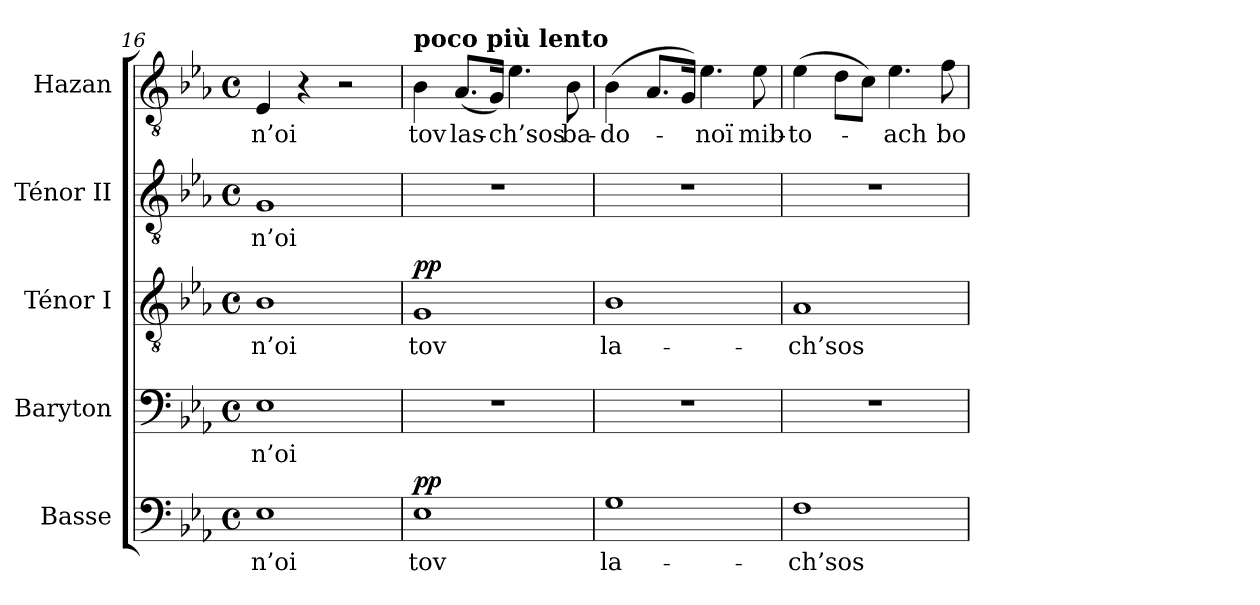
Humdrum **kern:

**kern	**text	**dynam	**kern	**text	**kern	**text	**dynam	**kern	**text	**kern	**text
*part5	*part5	*part5	*part4	*part4	*part3	*part3	*part3	*part2	*part2	*part1	*part1
*staff5	*staff5	*staff5	*staff4	*staff4	*staff3	*staff3	*staff3	*staff2	*staff2	*staff1	*staff1
*I"Basse	*	*	*I"Baryton	*	*I"Ténor I	*	*	*I"Ténor II	*	*I"Hazan	*
*I'B.	*	*	*I'Bar.	*	*I'T. I	*	*	*I'T. II	*	*I'H.	*
*clefF4	*	*	*clefF4	*	*clefGv2	*	*	*clefGv2	*	*clefGv2	*
*	*	*	*	*	*ITrd7c12	*	*	*ITrd7c12	*	*ITrd7c12	*
*k[b-e-a-]	*	*	*k[b-e-a-]	*	*k[b-e-a-]	*	*	*k[b-e-a-]	*	*k[b-e-a-]	*
*E-:	*	*	*E-:	*	*E-:	*	*	*E-:	*	*E-:	*
*M4/4	*	*	*M4/4	*	*M4/4	*	*	*M4/4	*	*M4/4	*
*met(c)	*	*	*met(c)	*	*met(c)	*	*	*met(c)	*	*met(c)	*
=16	=16	=16	=16	=16	=16	=16	=16	=16	=16	=16	=16
!	!LO:LY:b:color=#000000	!	!	!	!	!	!	!	!	!	!
!	!	!	!	!LO:LY:b:color=#000000	!	!	!	!	!	!	!
!	!	!	!	!	!	!LO:LY:b:color=#000000	!	!	!	!	!
!	!	!	!	!	!	!	!	!	!LO:LY:b:color=#000000	!	!
!	!	!	!	!	!	!	!	!	!	!	!LO:LY:b:color=#000000
1E-i	-n’oi	.	1E-i	-n’oi	1BB-i	-n’oi	.	1GGi	-n’oi	4EE-i/	-n’oi
.	.	.	.	.	.	.	.	.	.	4r	.
.	.	.	.	.	.	.	.	.	.	2r	.
!!LO:LB:g=z
=17	=17	=17	=17	=17	=17	=17	=17	=17	=17	=17	=17
!	!LO:LY:b:color=#000000	!	!	!	!	!	!	!	!	!	!
!	!	!	!	!	!	!LO:LY:b:color=#000000	!	!	!	!	!
!	!	!	!	!	!	!	!	!	!	!LO:TX:a:B:t=poco più lento	!
!	!	!	!	!	!	!	!	!	!	!	!LO:LY:b:color=#000000
1E-i	tov	pp	1r	.	1GGi	tov	pp	1r	.	4BB-i\	tov
!	!	!	!	!	!	!	!	!	!	!	!LO:LY:b:color=#000000
.	.	.	.	.	.	.	.	.	.	(8.AA-i/L	las-
.	.	.	.	.	.	.	.	.	.	16GGi/Jk)	.
!	!	!	!	!	!	!	!	!	!	!	!LO:LY:b:color=#000000
.	.	.	.	.	.	.	.	.	.	4.E-i\	-ch’sos
!	!	!	!	!	!	!	!	!	!	!	!LO:LY:b:color=#000000
.	.	.	.	.	.	.	.	.	.	8BB-i\	ba-
=18	=18	=18	=18	=18	=18	=18	=18	=18	=18	=18	=18
!	!LO:LY:b:color=#000000	!	!	!	!	!	!	!	!	!	!
!	!	!	!	!	!	!LO:LY:b:color=#000000	!	!	!	!	!
!	!	!	!	!	!	!	!	!	!	!	!LO:LY:b:color=#000000
1Gi	la-	.	1r	.	1BB-i	la-	.	1r	.	(4BB-i\	-do-
.	.	.	.	.	.	.	.	.	.	8.AA-i/L	.
.	.	.	.	.	.	.	.	.	.	16GGi/Jk)	.
!	!	!	!	!	!	!	!	!	!	!	!LO:LY:b:color=#000000
.	.	.	.	.	.	.	.	.	.	4.E-i\	-noï
!	!	!	!	!	!	!	!	!	!	!	!LO:LY:b:color=#000000
.	.	.	.	.	.	.	.	.	.	8E-i\	mib-
=19	=19	=19	=19	=19	=19	=19	=19	=19	=19	=19	=19
!	!LO:LY:b:color=#000000	!	!	!	!	!	!	!	!	!	!
!	!	!	!	!	!	!LO:LY:b:color=#000000	!	!	!	!	!
!	!	!	!	!	!	!	!	!	!	!	!LO:LY:b:color=#000000
1Fi	-ch’sos	.	1r	.	1AA-i	-ch’sos	.	1r	.	(4E-i\	-to-
.	.	.	.	.	.	.	.	.	.	8Di\L	.
.	.	.	.	.	.	.	.	.	.	8Ci\J)	.
!	!	!	!	!	!	!	!	!	!	!	!LO:LY:b:color=#000000
.	.	.	.	.	.	.	.	.	.	4.E-i\	-ach
!	!	!	!	!	!	!	!	!	!	!	!LO:LY:b:color=#000000
.	.	.	.	.	.	.	.	.	.	8Fi\	bo-
=	=	=	=	=	=	=	=	=	=	=	=
*-	*-	*-	*-	*-	*-	*-	*-	*-	*-	*-	*-
